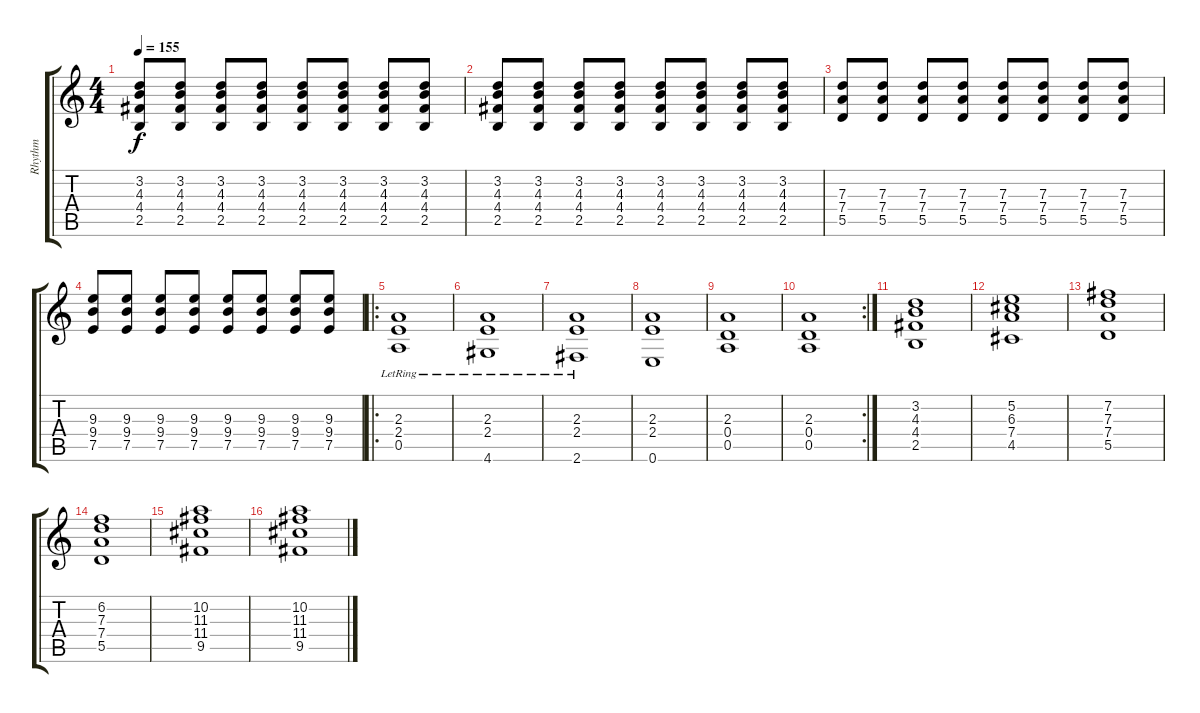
\track ("Rhythm" "Rhythm") {instrument acousticguitarsteel}
\staff {score tabs}
\tuning (E4 B3 G3 D3 A2 E2) {hide}
\ts (4 4)
\tempo 155
\clef g2
\ks c
(3.2 4.3 4.4 2.5).8{dy f} (3.2 4.3 4.4 2.5).8 (3.2 4.3 4.4 2.5).8 (3.2 4.3 4.4 2.5).8 (3.2 4.3 4.4 2.5).8 (3.2 4.3 4.4 2.5).8 (3.2 4.3 4.4 2.5).8 (3.2 4.3 4.4 2.5).8 |
(3.2 4.3 4.4 2.5).8 (3.2 4.3 4.4 2.5).8 (3.2 4.3 4.4 2.5).8 (3.2 4.3 4.4 2.5).8 (3.2 4.3 4.4 2.5).8 (3.2 4.3 4.4 2.5).8 (3.2 4.3 4.4 2.5).8 (3.2 4.3 4.4 2.5).8 |
(7.3 7.4 5.5).8 (7.3 7.4 5.5).8 (7.3 7.4 5.5).8 (7.3 7.4 5.5).8 (7.3 7.4 5.5).8 (7.3 7.4 5.5).8 (7.3 7.4 5.5).8 (7.3 7.4 5.5).8 |
(9.3 9.4 7.5).8 (9.3 9.4 7.5).8 (9.3 9.4 7.5).8 (9.3 9.4 7.5).8 (9.3 9.4 7.5).8 (9.3 9.4 7.5).8 (9.3 9.4 7.5).8 (9.3 9.4 7.5).8 |
\ro
(2.3 2.4 0.5{lr}).1 |
(2.3 2.4 4.6{lr}).1 |
(2.3 2.4 2.6{lr}).1 |
(2.3 2.4 0.6).1 |
(2.3 0.4 0.5).1 |
\rc 2
(2.3 0.4 0.5).1 |
(3.2 4.3 4.4 2.5).1 |
(5.2 6.3 7.4 4.5).1 |
(7.2 7.3 7.4 5.5).1 |
(6.2 7.3 7.4 5.5).1 |
(10.2 11.3 11.4 9.5).1 |
(10.2 11.3 11.4 9.5).1
